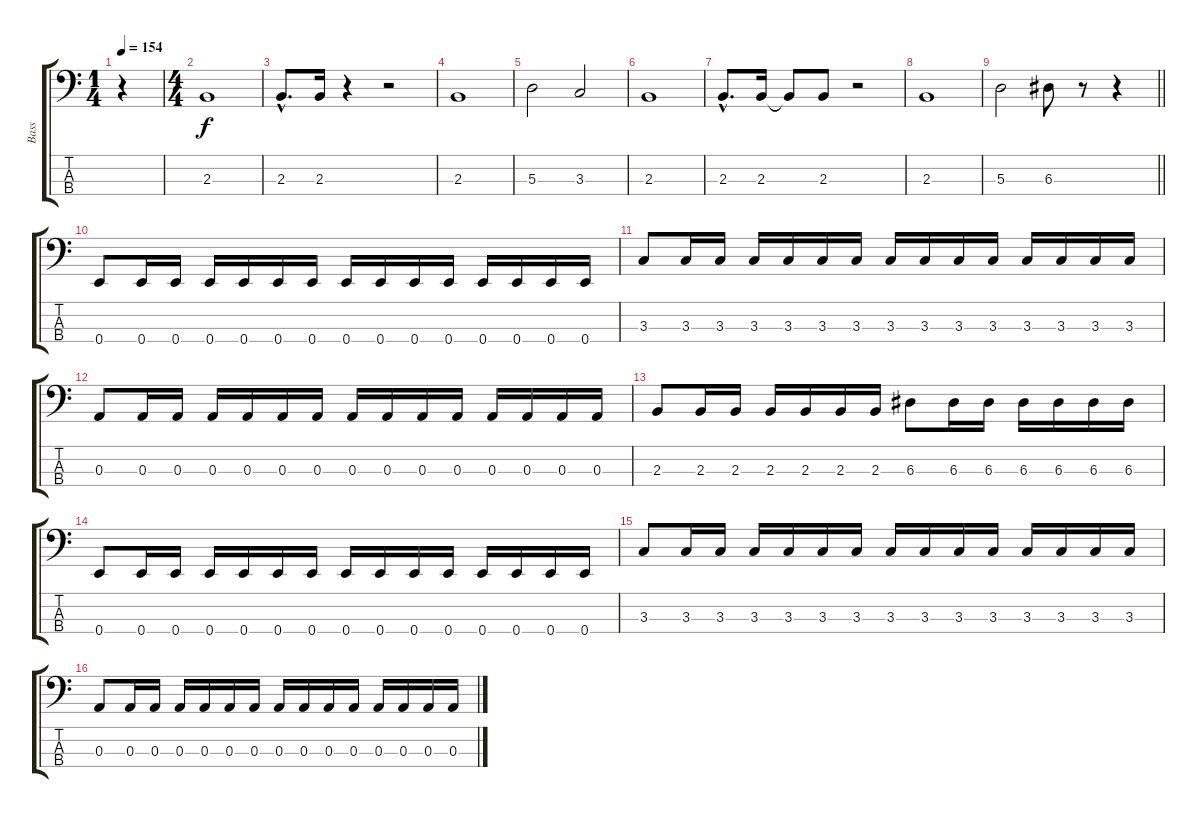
\track ("Bass" "Bass") {instrument electricbasspick}
\staff {score tabs}
\tuning (G2 D2 A1 E1) {hide}
\ts (1 4)
\tempo 154
\clef f4
\ks c
r.4{dy f instrument electricbasspick} |
\ts (4 4)
2.3.1 |
2.3{hac}.8{d} 2.3.16 r.4 r.2 |
2.3.1 |
5.3.2 3.3.2 |
2.3.1 |
2.3{hac}.8{d} 2.3.16 2.3{t}.8 2.3.8 r.2 |
2.3.1 |
\barLineRight lightlight
5.3.2 6.3.8 r.8 r.4 |
0.4.8 0.4.16 0.4.16 0.4.16 0.4.16 0.4.16 0.4.16 0.4.16 0.4.16 0.4.16 0.4.16 0.4.16 0.4.16 0.4.16 0.4.16 |
3.3.8 3.3.16 3.3.16 3.3.16 3.3.16 3.3.16 3.3.16 3.3.16 3.3.16 3.3.16 3.3.16 3.3.16 3.3.16 3.3.16 3.3.16 |
0.3.8 0.3.16 0.3.16 0.3.16 0.3.16 0.3.16 0.3.16 0.3.16 0.3.16 0.3.16 0.3.16 0.3.16 0.3.16 0.3.16 0.3.16 |
2.3.8 2.3.16 2.3.16 2.3.16 2.3.16 2.3.16 2.3.16 6.3.8 6.3.16 6.3.16 6.3.16 6.3.16 6.3.16 6.3.16 |
0.4.8 0.4.16 0.4.16 0.4.16 0.4.16 0.4.16 0.4.16 0.4.16 0.4.16 0.4.16 0.4.16 0.4.16 0.4.16 0.4.16 0.4.16 |
3.3.8 3.3.16 3.3.16 3.3.16 3.3.16 3.3.16 3.3.16 3.3.16 3.3.16 3.3.16 3.3.16 3.3.16 3.3.16 3.3.16 3.3.16 |
0.3.8 0.3.16 0.3.16 0.3.16 0.3.16 0.3.16 0.3.16 0.3.16 0.3.16 0.3.16 0.3.16 0.3.16 0.3.16 0.3.16 0.3.16
